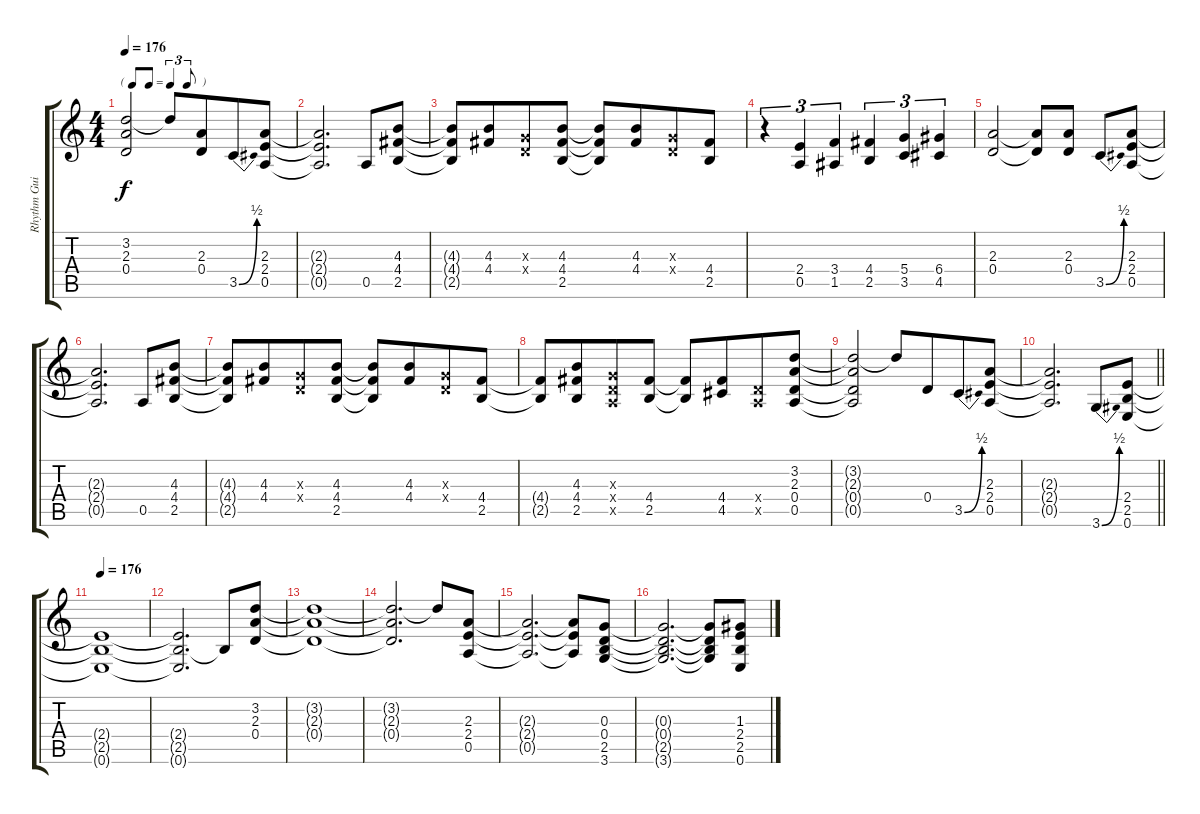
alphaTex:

\track ("Rhythm Guitar" "Rhythm Gui") {instrument overdrivenguitar}
\staff {score tabs}
\tuning (E4 B3 G3 D3 A2 E2) {hide}
\ts (4 4)
\tf triplet8th
\tempo 176
\clef g2
\ks c
(3.2{t} 2.3{t} 0.4{t}).2{dy f} 3.2{t}.8 (2.3 0.4).8{beam merge} 3.5{be (bend 0 0 60 2)}.8 (2.3 2.4 0.5).8 |
(2.3{t} 2.4{t} 0.5{t}).2{d} 0.5.8 (4.3 4.4 2.5).8 |
(4.3{t} 4.4{t} 2.5{t}).8 (4.3 4.4).8{beam merge} (0.3{x} 0.4{x}).8 (4.3 4.4 2.5).8 (4.3{t} 4.4{t} 2.5{t}).8 (4.3 4.4).8{beam merge} (0.3{x} 0.4{x}).8 (4.4 2.5).8 |
r.4{tu (3 2)} (2.4 0.5).4{tu (3 2)} (3.4 1.5).4{tu (3 2)} (4.4 2.5).4{tu (3 2)} (5.4 3.5).4{tu (3 2)} (6.4 4.5).4{tu (3 2)} |
(2.3 0.4).2 (2.3{t} 0.4{t}).8 (2.3 0.4).8 3.5{be (bend 0 0 60 2)}.8 (2.3 2.4 0.5).8 |
(2.3{t} 2.4{t} 0.5{t}).2{d} 0.5.8 (4.3 4.4 2.5).8 |
(4.3{t} 4.4{t} 2.5{t}).8 (4.3 4.4).8{beam merge} (0.3{x} 0.4{x}).8 (4.3 4.4 2.5).8 (4.3{t} 4.4{t} 2.5{t}).8 (4.3 4.4).8{beam merge} (0.3{x} 0.4{x}).8 (4.4 2.5).8 |
(4.4{t} 2.5{t}).8 (4.3 4.4 2.5).8{beam merge} (0.3{x} 0.4{x} 0.5{x}).8 (4.4 2.5).8 (4.4{t} 2.5{t}).8 (4.4 4.5).8{beam merge} (0.4{x} 0.5{x}).8 (3.2 2.3 0.4 0.5).8 |
(3.2{t} 2.3{t} 0.4{t} 0.5{t}).2 3.2{t}.8 0.4.8{beam merge} 3.5{be (bend 0 0 60 2)}.8 (2.3 2.4 0.5).8 |
\barLineRight lightlight
(2.3{t} 2.4{t} 0.5{t}).2{d} 3.6{be (bend 0 0 60 2)}.8 (2.4 2.5 0.6).8 |
\tempo 176
(2.4{t} 2.5{t} 0.6{t}).1 |
(2.4{t} 2.5{t} 0.6{t}).2{d} 2.5{t}.8 (3.2 2.3 0.4).8 |
(3.2{t} 2.3{t} 0.4{t}).1 |
(3.2{t} 2.3{t} 0.4{t}).2{d} 3.2{t}.8 (2.3 2.4 0.5).8 |
(2.3{t} 2.4{t} 0.5{t}).2{d} (2.3{t} 2.4{t} 0.5{t}).8 (0.3 0.4 2.5 3.6).8 |
(0.3{t} 0.4{t} 2.5{t} 3.6{t}).2{d} (0.3{t} 0.4{t} 2.5{t} 3.6{t}).8 (1.3 2.4 2.5 0.6).8
